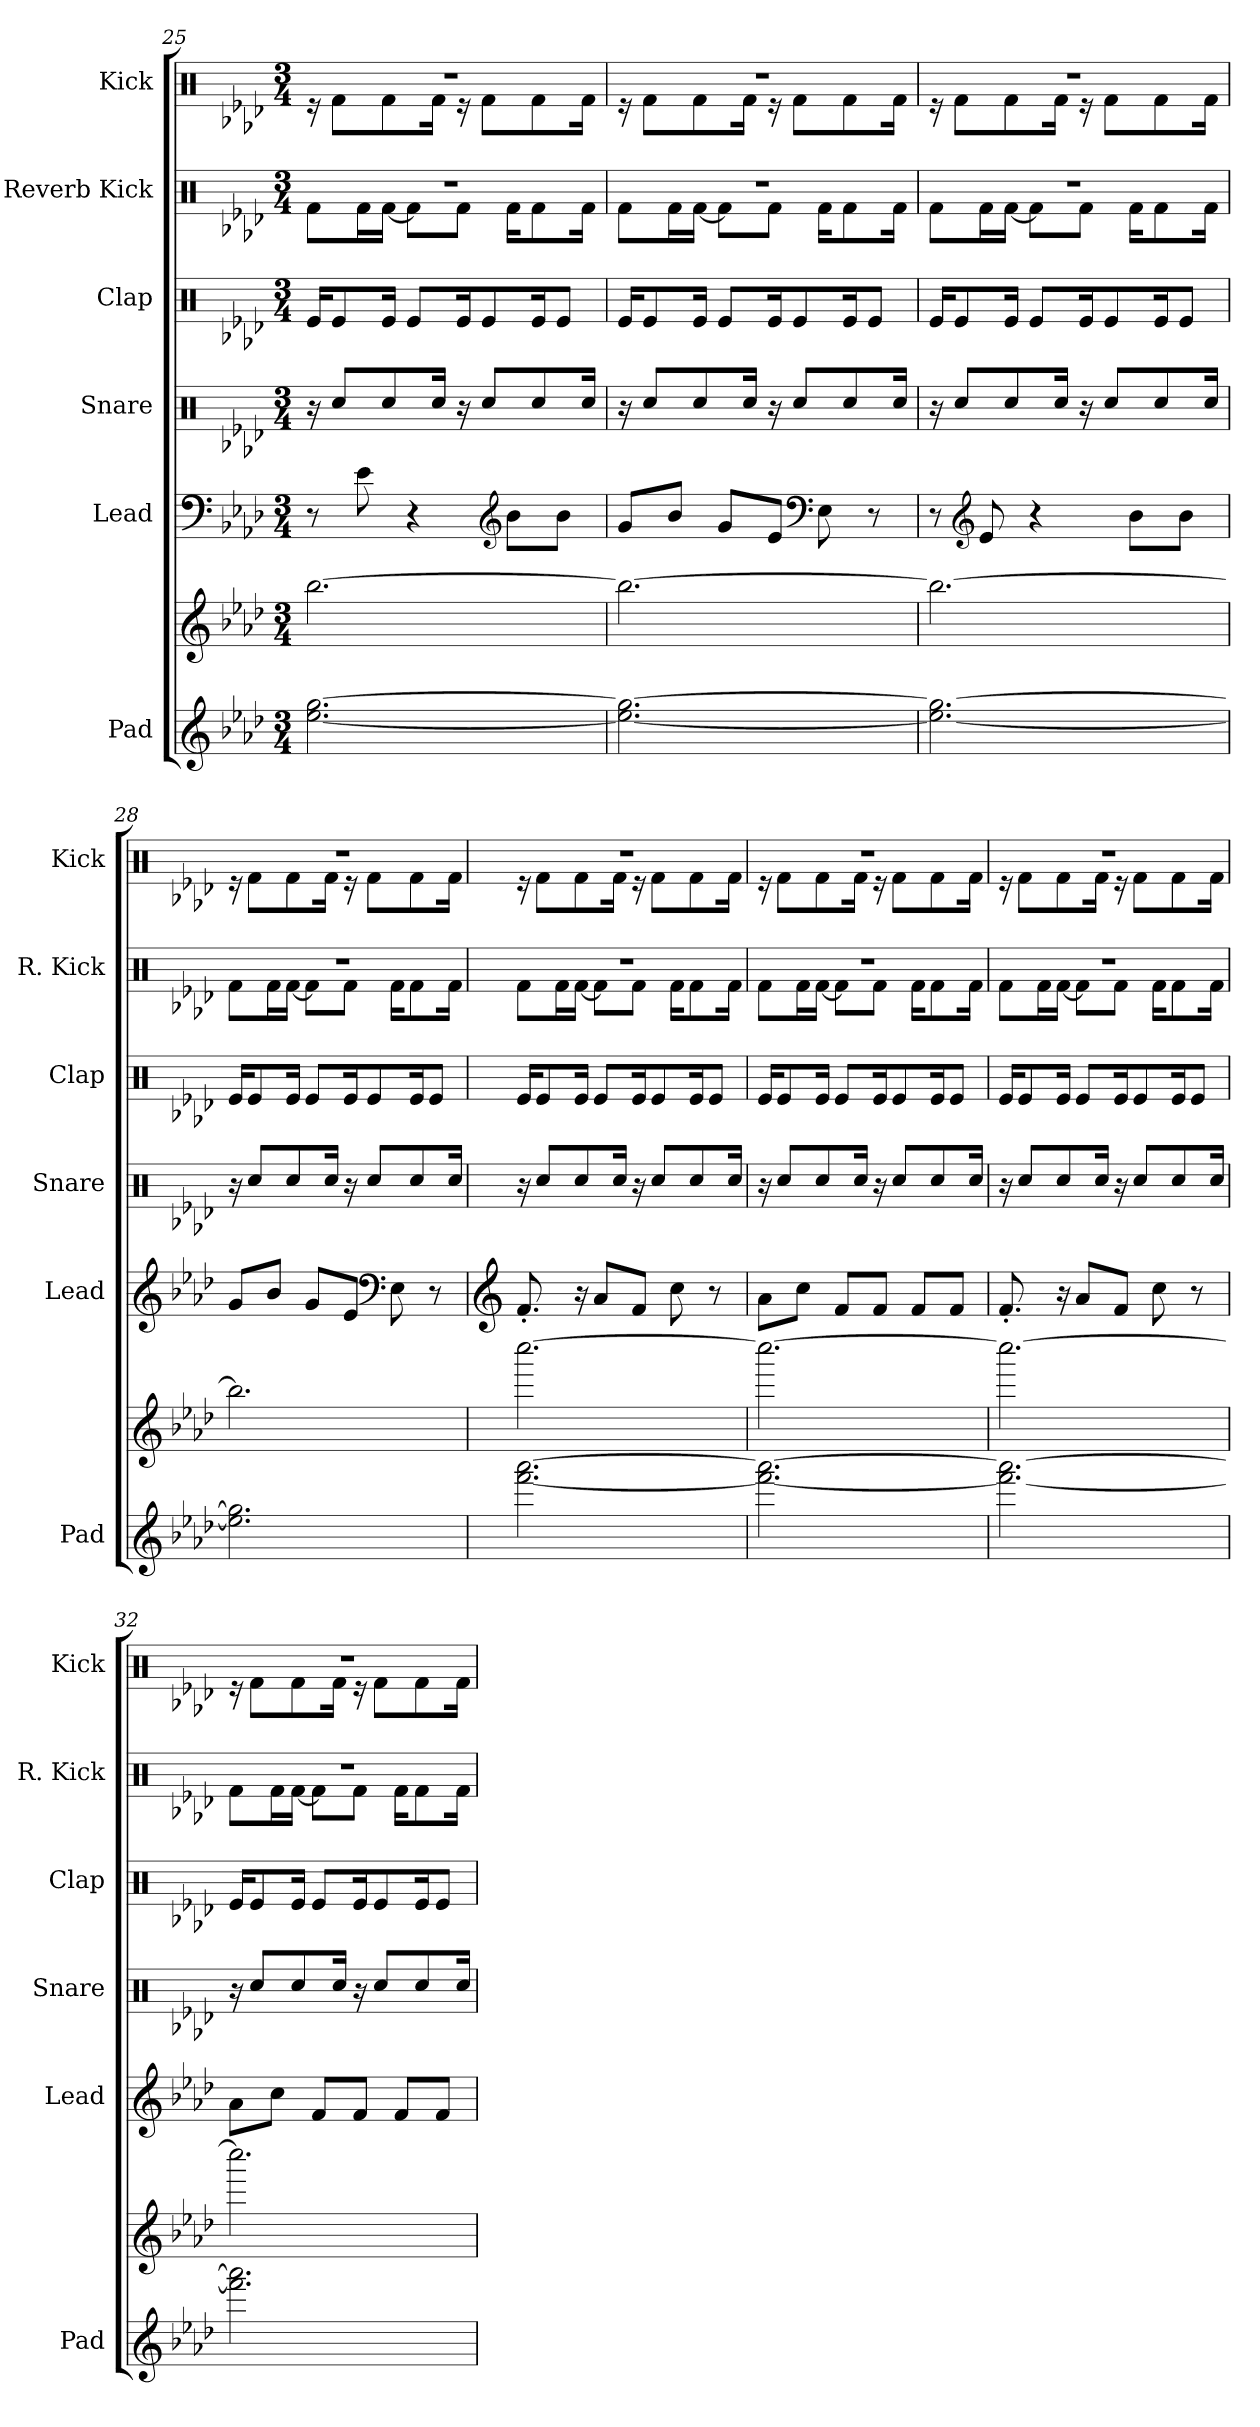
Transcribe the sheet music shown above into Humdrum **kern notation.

**kern	**kern	**kern	**kern	**kern	**kern	**kern
*part6	*part6	*part5	*part4	*part3	*part2	*part1
*staff7	*staff6	*staff5	*staff4	*staff3	*staff2	*staff1
*I"Pad	*	*I"Lead	*I"Snare	*I"Clap	*I"Reverb Kick	*I"Kick
*I'Pad	*	*I'Lead	*I'Snare	*I'Clap	*I'R. Kick	*I'Kick
*clefG2	*clefG2	*clefF4	*clefX	*clefX	*clefX	*clefX
*k[b-e-a-d-]	*k[b-e-a-d-]	*k[b-e-a-d-]	*k[b-e-a-d-]	*k[b-e-a-d-]	*k[b-e-a-d-]	*k[b-e-a-d-]
*M3/4	*M3/4	*M3/4	*M3/4	*M3/4	*M3/4	*M3/4
=25	=25	=25	=25	=25	=25	=25
*	*	*	*	*	*^	*^
[2.ee-\ [2.gg\	[2.bb-\	8r	16r	16Re/KL	2.r	8Rf\L	2.r	16r
.	.	.	8Rcc/L	8Re/	.	.	.	8Rf\L
.	.	8e-\	.	.	.	16Rf\L	.	.
.	.	.	8Rcc/	16Re/Jk	.	[16Rf\JJ	.	8Rf\
.	.	4r	.	8Re/L	.	8Rf\L]	.	.
.	.	.	16Rcc/Jk	.	.	.	.	16Rf\Jk
.	.	.	16r	16Re/K	.	8Rf\J	.	16r
.	.	.	8Rcc/L	8Re/	.	.	.	8Rf\L
*	*	*clefG2	*	*	*	*	*	*
.	.	8b-\L	.	.	.	16Rf\KL	.	.
.	.	.	8Rcc/	16Re/K	.	8Rf\	.	8Rf\
.	.	8b-\J	.	8Re/J	.	.	.	.
.	.	.	16Rcc/Jk	.	.	16Rf\Jk	.	16Rf\Jk
!!LO:PB:g=z	!!
=26	=26	=26	=26	=26	=26	=26	=26	=26
2.ee-\_ 2.gg\_	2.bb-\_	8g/L	16r	16Re/KL	2.r	8Rf\L	2.r	16r
.	.	.	8Rcc/L	8Re/	.	.	.	8Rf\L
.	.	8b-/J	.	.	.	16Rf\L	.	.
.	.	.	8Rcc/	16Re/Jk	.	[16Rf\JJ	.	8Rf\
.	.	8g/L	.	8Re/L	.	8Rf\L]	.	.
.	.	.	16Rcc/Jk	.	.	.	.	16Rf\Jk
.	.	8e-/J	16r	16Re/K	.	8Rf\J	.	16r
.	.	.	8Rcc/L	8Re/	.	.	.	8Rf\L
*	*	*clefF4	*	*	*	*	*	*
.	.	8E-\	.	.	.	16Rf\KL	.	.
.	.	.	8Rcc/	16Re/K	.	8Rf\	.	8Rf\
.	.	8r	.	8Re/J	.	.	.	.
.	.	.	16Rcc/Jk	.	.	16Rf\Jk	.	16Rf\Jk
=27	=27	=27	=27	=27	=27	=27	=27	=27
2.ee-\_ 2.gg\_	2.bb-\_	8r	16r	16Re/KL	2.r	8Rf\L	2.r	16r
.	.	.	8Rcc/L	8Re/	.	.	.	8Rf\L
*	*	*clefG2	*	*	*	*	*	*
.	.	8e-/	.	.	.	16Rf\L	.	.
.	.	.	8Rcc/	16Re/Jk	.	[16Rf\JJ	.	8Rf\
.	.	4r	.	8Re/L	.	8Rf\L]	.	.
.	.	.	16Rcc/Jk	.	.	.	.	16Rf\Jk
.	.	.	16r	16Re/K	.	8Rf\J	.	16r
.	.	.	8Rcc/L	8Re/	.	.	.	8Rf\L
.	.	8b-\L	.	.	.	16Rf\KL	.	.
.	.	.	8Rcc/	16Re/K	.	8Rf\	.	8Rf\
.	.	8b-\J	.	8Re/J	.	.	.	.
.	.	.	16Rcc/Jk	.	.	16Rf\Jk	.	16Rf\Jk
=28	=28	=28	=28	=28	=28	=28	=28	=28
2.ee-\] 2.gg\]	2.bb-\]	8g/L	16r	16Re/KL	2.r	8Rf\L	2.r	16r
.	.	.	8Rcc/L	8Re/	.	.	.	8Rf\L
.	.	8b-/J	.	.	.	16Rf\L	.	.
.	.	.	8Rcc/	16Re/Jk	.	[16Rf\JJ	.	8Rf\
.	.	8g/L	.	8Re/L	.	8Rf\L]	.	.
.	.	.	16Rcc/Jk	.	.	.	.	16Rf\Jk
.	.	8e-/J	16r	16Re/K	.	8Rf\J	.	16r
.	.	.	8Rcc/L	8Re/	.	.	.	8Rf\L
*	*	*clefF4	*	*	*	*	*	*
.	.	8E-\	.	.	.	16Rf\KL	.	.
.	.	.	8Rcc/	16Re/K	.	8Rf\	.	8Rf\
.	.	8r	.	8Re/J	.	.	.	.
.	.	.	16Rcc/Jk	.	.	16Rf\Jk	.	16Rf\Jk
!!LO:LB:g=z	!!
=29	=29	=29	=29	=29	=29	=29	=29	=29
*	*	*clefG2	*	*	*	*	*	*
[2.fff\ [2.aaa-\	[2.cccc\	8.f'/	16r	16Re/KL	2.r	8Rf\L	2.r	16r
.	.	.	8Rcc/L	8Re/	.	.	.	8Rf\L
.	.	.	.	.	.	16Rf\L	.	.
.	.	16r	8Rcc/	16Re/Jk	.	[16Rf\JJ	.	8Rf\
.	.	8a-/L	.	8Re/L	.	8Rf\L]	.	.
.	.	.	16Rcc/Jk	.	.	.	.	16Rf\Jk
.	.	8f/J	16r	16Re/K	.	8Rf\J	.	16r
.	.	.	8Rcc/L	8Re/	.	.	.	8Rf\L
.	.	8cc\	.	.	.	16Rf\KL	.	.
.	.	.	8Rcc/	16Re/K	.	8Rf\	.	8Rf\
.	.	8r	.	8Re/J	.	.	.	.
.	.	.	16Rcc/Jk	.	.	16Rf\Jk	.	16Rf\Jk
=30	=30	=30	=30	=30	=30	=30	=30	=30
2.fff\_ 2.aaa-\_	2.cccc\_	8a-\L	16r	16Re/KL	2.r	8Rf\L	2.r	16r
.	.	.	8Rcc/L	8Re/	.	.	.	8Rf\L
.	.	8cc\J	.	.	.	16Rf\L	.	.
.	.	.	8Rcc/	16Re/Jk	.	[16Rf\JJ	.	8Rf\
.	.	8f/L	.	8Re/L	.	8Rf\L]	.	.
.	.	.	16Rcc/Jk	.	.	.	.	16Rf\Jk
.	.	8f/J	16r	16Re/K	.	8Rf\J	.	16r
.	.	.	8Rcc/L	8Re/	.	.	.	8Rf\L
.	.	8f/L	.	.	.	16Rf\KL	.	.
.	.	.	8Rcc/	16Re/K	.	8Rf\	.	8Rf\
.	.	8f/J	.	8Re/J	.	.	.	.
.	.	.	16Rcc/Jk	.	.	16Rf\Jk	.	16Rf\Jk
=31	=31	=31	=31	=31	=31	=31	=31	=31
2.fff\_ 2.aaa-\_	2.cccc\_	8.f'/	16r	16Re/KL	2.r	8Rf\L	2.r	16r
.	.	.	8Rcc/L	8Re/	.	.	.	8Rf\L
.	.	.	.	.	.	16Rf\L	.	.
.	.	16r	8Rcc/	16Re/Jk	.	[16Rf\JJ	.	8Rf\
.	.	8a-/L	.	8Re/L	.	8Rf\L]	.	.
.	.	.	16Rcc/Jk	.	.	.	.	16Rf\Jk
.	.	8f/J	16r	16Re/K	.	8Rf\J	.	16r
.	.	.	8Rcc/L	8Re/	.	.	.	8Rf\L
.	.	8cc\	.	.	.	16Rf\KL	.	.
.	.	.	8Rcc/	16Re/K	.	8Rf\	.	8Rf\
.	.	8r	.	8Re/J	.	.	.	.
.	.	.	16Rcc/Jk	.	.	16Rf\Jk	.	16Rf\Jk
!!LO:PB:g=z	!!
=32	=32	=32	=32	=32	=32	=32	=32	=32
2.fff\] 2.aaa-\]	2.cccc\]	8a-\L	16r	16Re/KL	2.r	8Rf\L	2.r	16r
.	.	.	8Rcc/L	8Re/	.	.	.	8Rf\L
.	.	8cc\J	.	.	.	16Rf\L	.	.
.	.	.	8Rcc/	16Re/Jk	.	[16Rf\JJ	.	8Rf\
.	.	8f/L	.	8Re/L	.	8Rf\L]	.	.
.	.	.	16Rcc/Jk	.	.	.	.	16Rf\Jk
.	.	8f/J	16r	16Re/K	.	8Rf\J	.	16r
.	.	.	8Rcc/L	8Re/	.	.	.	8Rf\L
.	.	8f/L	.	.	.	16Rf\KL	.	.
.	.	.	8Rcc/	16Re/K	.	8Rf\	.	8Rf\
.	.	8f/J	.	8Re/J	.	.	.	.
.	.	.	16Rcc/Jk	.	.	16Rf\Jk	.	16Rf\Jk
*	*	*	*	*	*v	*v	*	*
*	*	*	*	*	*	*v	*v
=	=	=	=	=	=	=
*-	*-	*-	*-	*-	*-	*-
